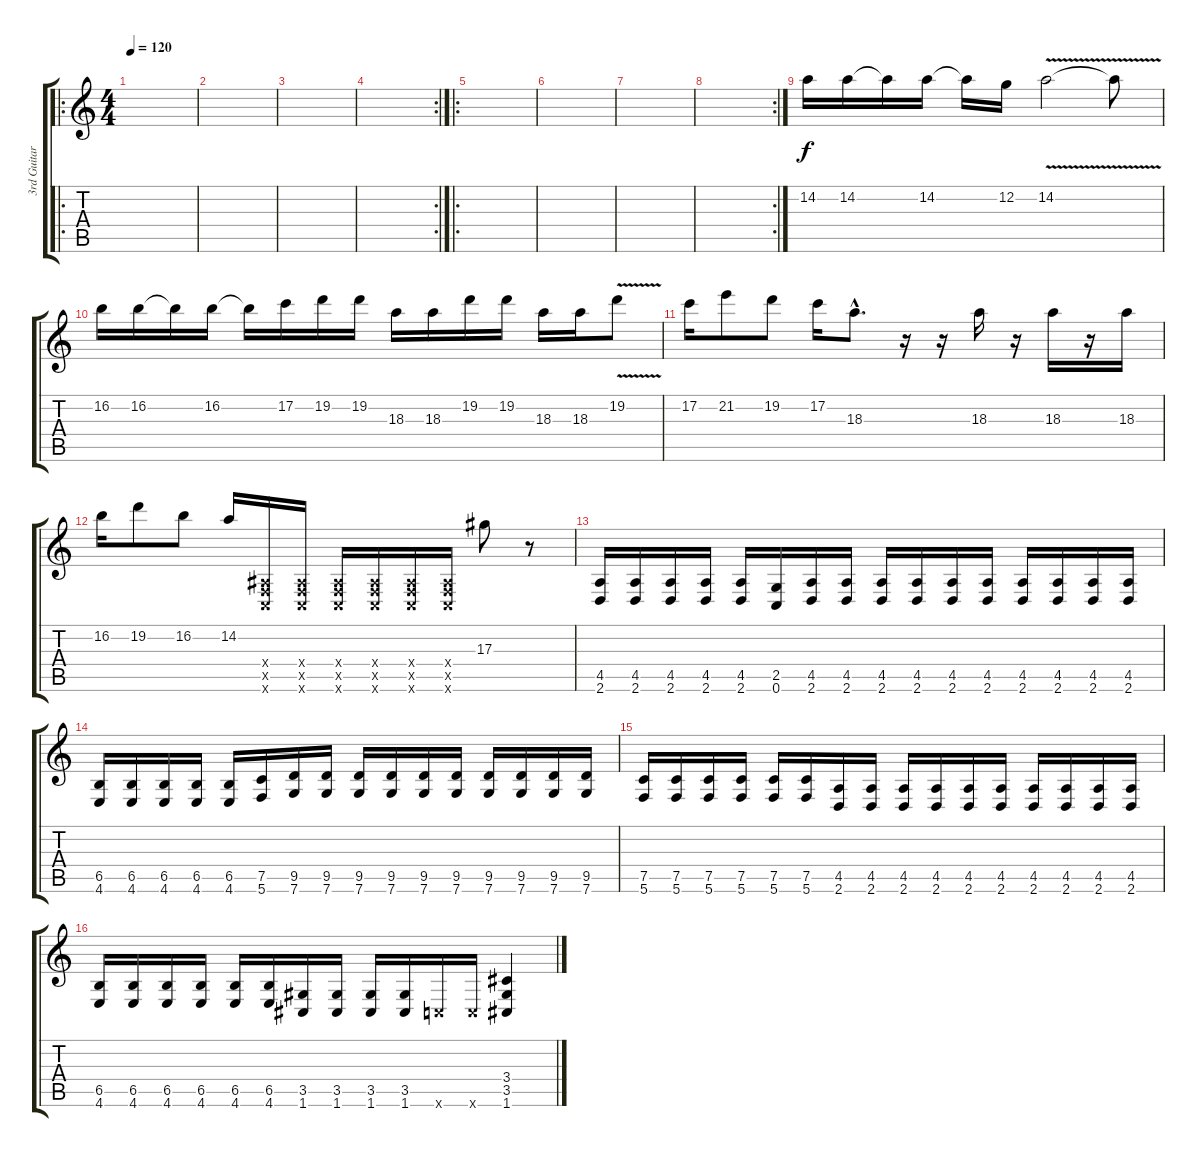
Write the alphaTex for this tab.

\track ("3rd Guitar/Harmony" "3rd Guitar") {instrument distortionguitar}
\staff {score tabs}
\tuning (C4 G3 Eb3 Bb2 F2 C2) {hide}
\ro
\ts (4 4)
\tempo 120
\clef g2
\ks c
|
|
|
\rc 2
|
\ro
|
|
|
\rc 2
|
14.2.16 14.2.16 14.2{t}.16 14.2.16 14.2{t}.16 12.2.16 14.2{v}.2 14.2{t}.8 |
16.2.16 16.2.16 16.2{t}.16 16.2.16 16.2{t}.16 17.2.16 19.2.16 19.2.16 18.3.16 18.3.16 19.2.16 19.2.16 18.3.16 18.3.16 19.2{v}.8 |
17.2.16 21.2.8 19.2.8 17.2.16 18.3{hac}.8{d} r.16 r.16 18.3.16 r.16 18.3.16 r.16 18.3.16 |
16.2.16 19.2.8 16.2.8 14.2.16 (0.4{x} 0.5{x} 0.6{x}).16 (0.4{x} 0.5{x} 0.6{x}).16 (0.4{x} 0.5{x} 0.6{x}).16 (0.4{x} 0.5{x} 0.6{x}).16 (0.4{x} 0.5{x} 0.6{x}).16 (0.4{x} 0.5{x} 0.6{x}).16 17.3.8 r.8 |
(4.5 2.6).16 (4.5 2.6).16 (4.5 2.6).16 (4.5 2.6).16 (4.5 2.6).16 (2.5 0.6).16 (4.5 2.6).16 (4.5 2.6).16 (4.5 2.6).16 (4.5 2.6).16 (4.5 2.6).16 (4.5 2.6).16 (4.5 2.6).16 (4.5 2.6).16 (4.5 2.6).16 (4.5 2.6).16 |
(6.5 4.6).16 (6.5 4.6).16 (6.5 4.6).16 (6.5 4.6).16 (6.5 4.6).16 (7.5 5.6).16 (9.5 7.6).16 (9.5 7.6).16 (9.5 7.6).16 (9.5 7.6).16 (9.5 7.6).16 (9.5 7.6).16 (9.5 7.6).16 (9.5 7.6).16 (9.5 7.6).16 (9.5 7.6).16 |
(7.5 5.6).16 (7.5 5.6).16 (7.5 5.6).16 (7.5 5.6).16 (7.5 5.6).16 (7.5 5.6).16 (4.5 2.6).16 (4.5 2.6).16 (4.5 2.6).16 (4.5 2.6).16 (4.5 2.6).16 (4.5 2.6).16 (4.5 2.6).16 (4.5 2.6).16 (4.5 2.6).16 (4.5 2.6).16 |
(6.5 4.6).16 (6.5 4.6).16 (6.5 4.6).16 (6.5 4.6).16 (6.5 4.6).16 (6.5 4.6).16 (3.5 1.6).16 (3.5 1.6).16 (3.5 1.6).16 (3.5 1.6).16 0.6{x}.16 0.6{x}.16 (3.4 3.5 1.6).4
